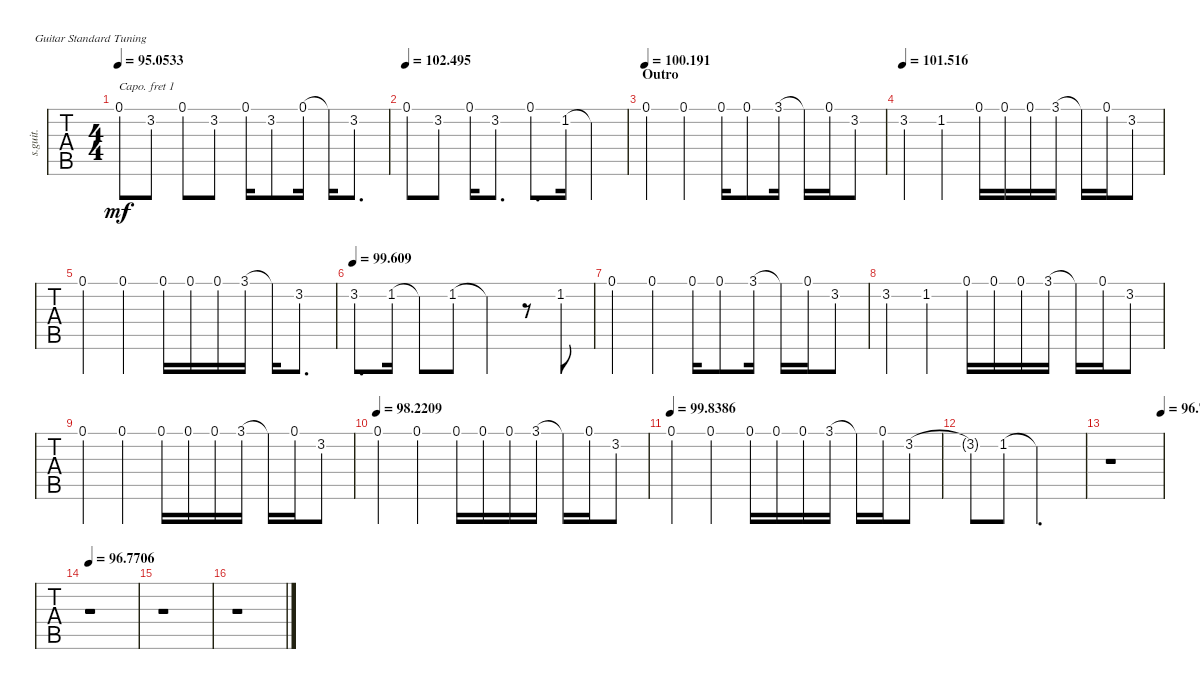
\bracketExtendMode nobrackets
\track ("Melody_ MVV" "s.guit.") {instrument acousticguitarsteel}
\staff {tabs}
\capo 1
\tuning (E4 B3 G3 D3 A2 E2)
\ts (4 4)
\tempo
95.0533
\accidentals auto
\clef g2
\ottava regular
\simile none
\ks aminor
0.1.8{dy mf} 3.2{acc #}.8 0.1.8 3.2{acc #}.8 0.1.16 3.2{acc #}.8 0.1.16 0.1{t}.16 3.2{acc #}.8{d} |
\tempo
102.495 0.1.8 3.2{acc #}.8 0.1.16 3.2{acc #}.8{d} 0.1.8{d} 1.2{acc #}.16 1.2{t acc #}.4 |
\section ("" "Outro")
\tempo
100.191 0.1.4 0.1.4 0.1.16 0.1.8 3.1{acc #}.16 3.1{t acc #}.16 0.1.16 3.2{acc #}.8 |
\tempo
101.516 3.2{acc #}.4 1.2{acc #}.4 0.1.16 0.1.16 0.1.16 3.1{acc #}.16 3.1{t acc #}.16 0.1.16 3.2{acc #}.8 |
0.1.4 0.1.4 0.1.16 0.1.16 0.1.16 3.1{acc #}.16 3.1{t acc #}.16 3.2{acc #}.8{d} |
\tempo
99.609 3.2{acc #}.8{d} 1.2{acc #}.16 1.2{t acc #}.8 1.2{acc #}.8 1.2{t acc #}.4 r.8 1.2{acc #}.8 |
0.1.4 0.1.4 0.1.16 0.1.8 3.1{acc #}.16 3.1{t acc #}.16 0.1.16 3.2{acc #}.8 |
3.2{acc #}.4 1.2{acc #}.4 0.1.16 0.1.16 0.1.16 3.1{acc #}.16 3.1{t acc #}.16 0.1.16 3.2{acc #}.8 |
0.1.4 0.1.4 0.1.16 0.1.16 0.1.16 3.1{acc #}.16 3.1{t acc #}.16 0.1.16 3.2{acc #}.8 |
\tempo
98.2209 0.1.4 0.1.4 0.1.16 0.1.16 0.1.16 3.1{acc #}.16 3.1{t acc #}.16 0.1.16 3.2{acc #}.8 |
\tempo
99.8386 0.1.4 0.1.4 0.1.16 0.1.16 0.1.16 3.1{acc #}.16 3.1{t acc #}.16 0.1.16 3.2{acc #}.8 |
3.2{t acc #}.8 1.2{acc #}.8 1.2{t acc #}.2{d} |
\tempo (96.7706 0.976042)
r.1 |
\tempo
96.7706 r.1 |
r.1 |
r.1
